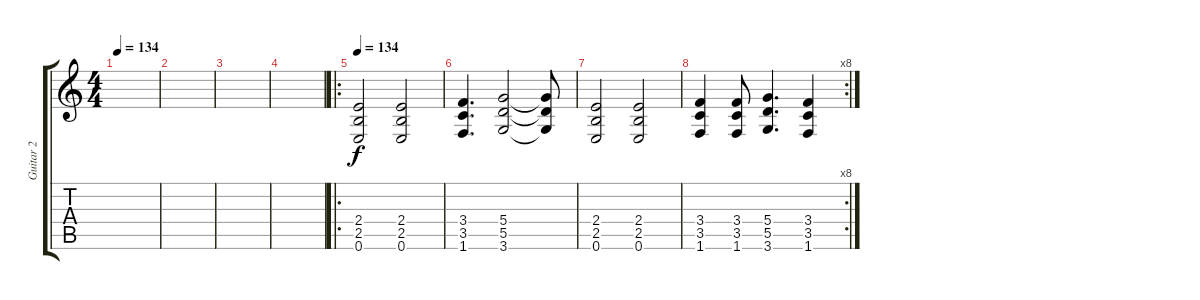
\track ("Guitar 2" "Guitar 2") {instrument distortionguitar}
\staff {score tabs}
\tuning (E4 B3 G3 D3 A2 E2) {hide}
\ts (4 4)
\tempo 134
\clef g2
\ks c
|
|
|
|
\ro
\tempo 134
(2.4 2.5 0.6).2 (2.4 2.5 0.6).2 |
(3.4 3.5 1.6).4{d} (5.4 5.5 3.6).2 (5.4{t} 5.5{t} 3.6{t}).8 |
(2.4 2.5 0.6).2 (2.4 2.5 0.6).2 |
\rc 8
(3.4 3.5 1.6).4 (3.4 3.5 1.6).8 (5.4 5.5 3.6).4{d} (3.4 3.5 1.6).4
